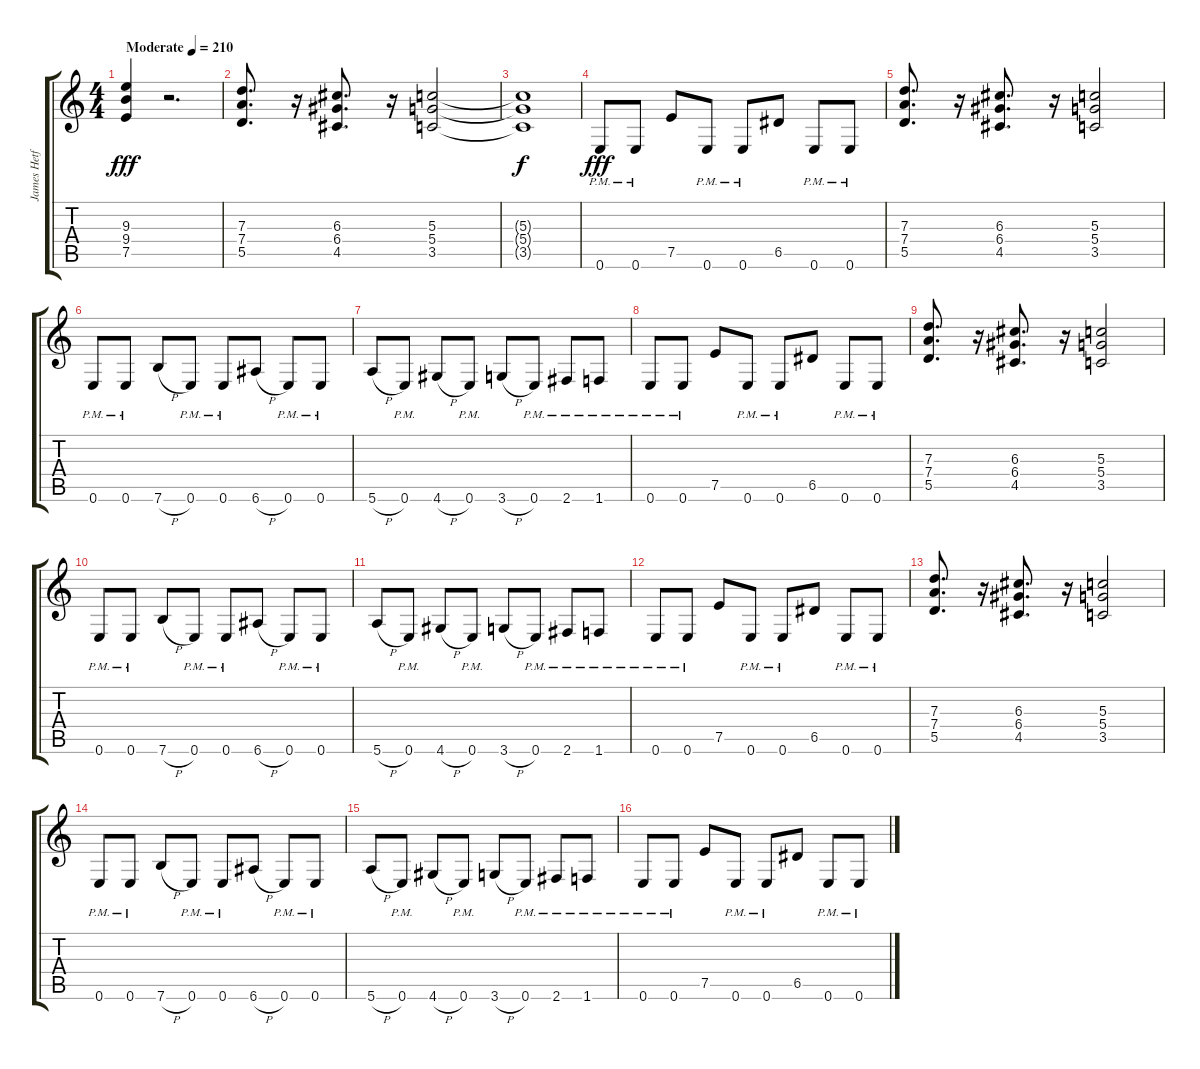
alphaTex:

\track ("James Hetfield" "James Hetf") {instrument distortionguitar}
\staff {score tabs}
\tuning (E4 B3 G3 D3 A2 E2) {hide}
\ts (4 4)
\tempo (210 "Moderate")
\clef g2
\ks c
(9.3 9.4 7.5).4{dy fff instrument distortionguitar} r.2{d} |
(7.3 7.4 5.5).8{d} r.16 (6.3 6.4 4.5).8{d} r.16 (5.3 5.4 3.5).2 |
(5.3{t} 5.4{t} 3.5{t}).1{dy f} |
0.6{pm}.8{dy fff} 0.6{pm}.8 7.5.8 0.6{pm}.8 0.6{pm}.8 6.5.8 0.6{pm}.8 0.6{pm}.8 |
(7.3 7.4 5.5).8{d} r.16 (6.3 6.4 4.5).8{d} r.16 (5.3 5.4 3.5).2 |
0.6{pm}.8 0.6{pm}.8 7.6{h}.8 0.6{pm}.8 0.6{pm}.8 6.6{h}.8 0.6{pm}.8 0.6{pm}.8 |
5.6{h}.8 0.6{pm}.8 4.6{h}.8 0.6{pm}.8 3.6{h}.8 0.6{pm}.8 2.6{pm}.8 1.6{pm}.8 |
0.6{pm}.8 0.6{pm}.8 7.5.8 0.6{pm}.8 0.6{pm}.8 6.5.8 0.6{pm}.8 0.6{pm}.8 |
(7.3 7.4 5.5).8{d} r.16 (6.3 6.4 4.5).8{d} r.16 (5.3 5.4 3.5).2 |
0.6{pm}.8 0.6{pm}.8 7.6{h}.8 0.6{pm}.8 0.6{pm}.8 6.6{h}.8 0.6{pm}.8 0.6{pm}.8 |
5.6{h}.8 0.6{pm}.8 4.6{h}.8 0.6{pm}.8 3.6{h}.8 0.6{pm}.8 2.6{pm}.8 1.6{pm}.8 |
0.6{pm}.8 0.6{pm}.8 7.5.8 0.6{pm}.8 0.6{pm}.8 6.5.8 0.6{pm}.8 0.6{pm}.8 |
(7.3 7.4 5.5).8{d} r.16 (6.3 6.4 4.5).8{d} r.16 (5.3 5.4 3.5).2 |
0.6{pm}.8 0.6{pm}.8 7.6{h}.8 0.6{pm}.8 0.6{pm}.8 6.6{h}.8 0.6{pm}.8 0.6{pm}.8 |
5.6{h}.8 0.6{pm}.8 4.6{h}.8 0.6{pm}.8 3.6{h}.8 0.6{pm}.8 2.6{pm}.8 1.6{pm}.8 |
0.6{pm}.8 0.6{pm}.8 7.5.8 0.6{pm}.8 0.6{pm}.8 6.5.8 0.6{pm}.8 0.6{pm}.8
